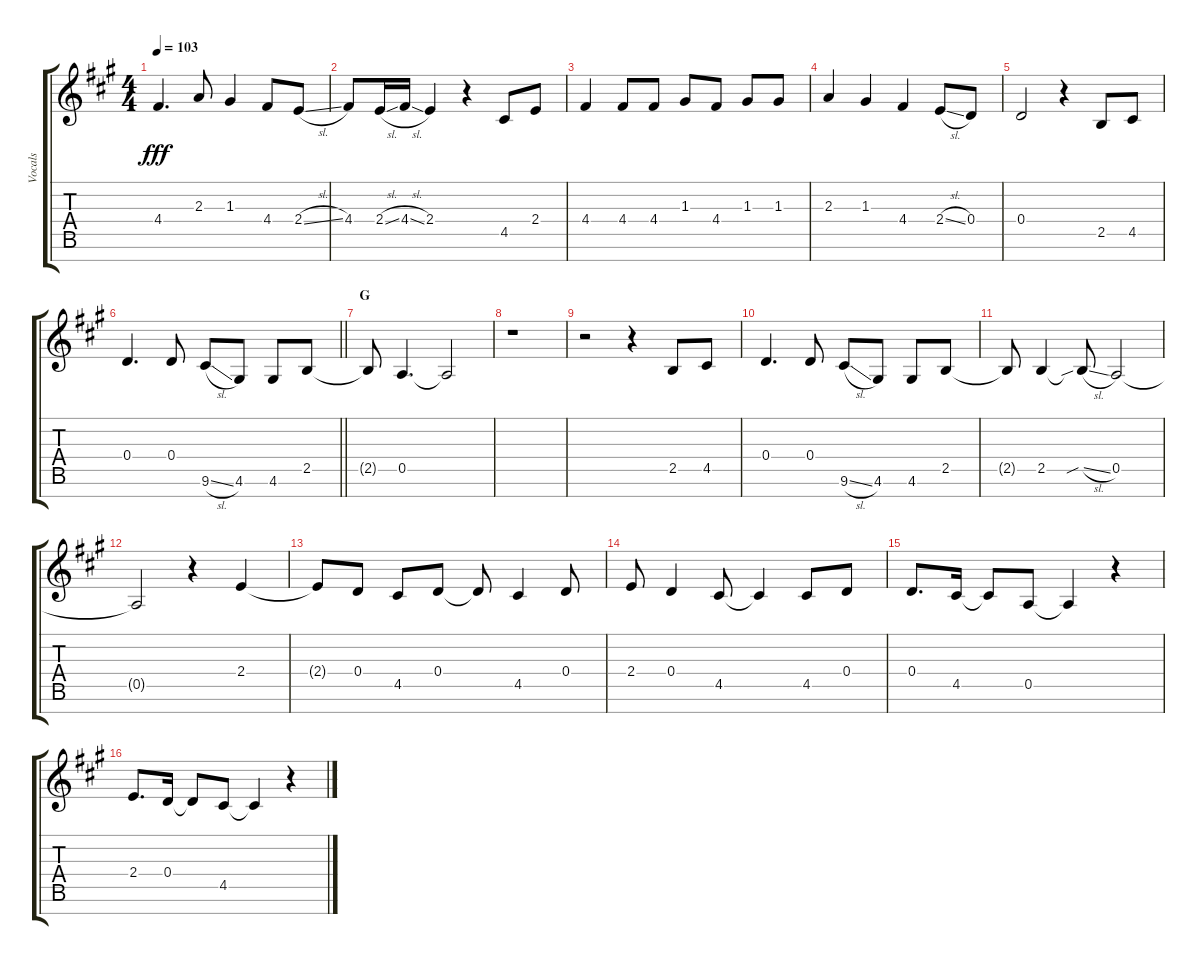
\track ("Vocals" "Vocals") {instrument voiceoohs}
\staff {score tabs}
\tuning (E5 B4 G4 D4 A3 E3 B2) {hide}
\ts (4 4)
\tempo 103
\clef g2
\ks a
4.4.4{d dy fff} 2.3.8 1.3.4 4.4.8 2.4{sl}.8 |
4.4.8 2.4{sl}.16 4.4{sl}.16 2.4.4 r.4 4.5.8 2.4.8 |
4.4.4 4.4.8 4.4.8 1.3.8 4.4.8 1.3.8 1.3.8 |
2.3.4 1.3.4 4.4.4 2.4{sl}.8 0.4.8 |
0.4.2 r.4 2.5.8 4.5.8 |
\barLineRight lightlight
0.4.4{d} 0.4.8 9.6{sl}.8 4.6.8 4.6.8 2.5.8 |
\section ("" "G")
2.5{t}.8 0.5.4{d} 0.5{t}.2 |
r.1 |
r.2 r.4 2.5.8 4.5.8 |
0.4.4{d} 0.4.8 9.6{sl}.8 4.6.8 4.6.8 2.5.8 |
2.5{t}.8 2.5.4 2.5{sib sl t}.8 0.5.2 |
0.5{t}.2 r.4 2.4.4 |
2.4{t}.8 0.4.8 4.5.8 0.4.8 0.4{t}.8 4.5.4 0.4.8 |
2.4.8 0.4.4 4.5.8 4.5{t}.4 4.5.8 0.4.8 |
0.4.8{d} 4.5.16 4.5{t}.8 0.5.8 0.5{t}.4 r.4 |
2.4.8{d} 0.4.16 0.4{t}.8 4.5.8 4.5{t}.4 r.4
